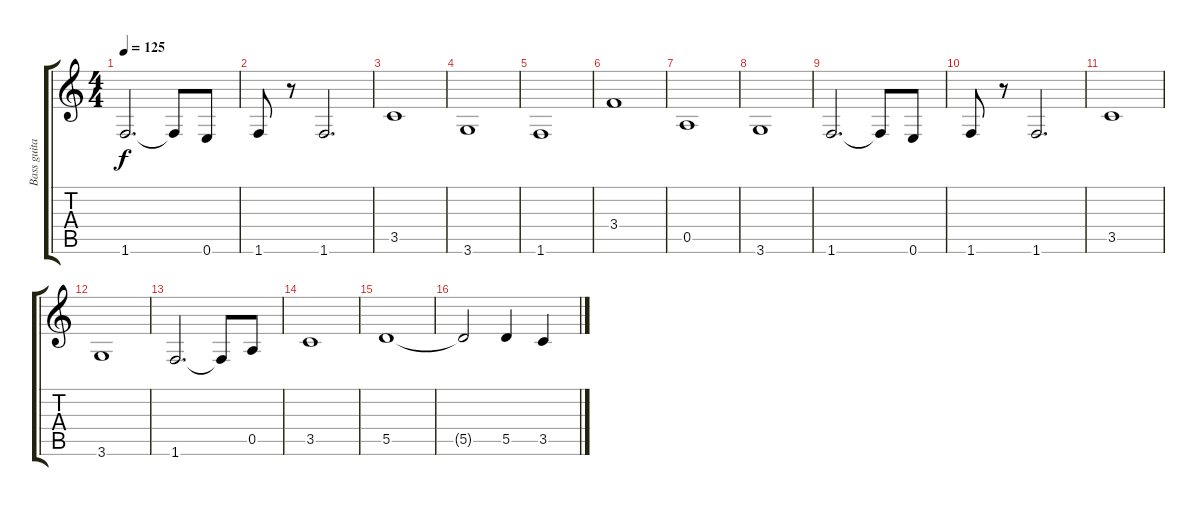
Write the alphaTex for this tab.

\track ("Bass guitar" "Bass guita") {instrument electricbassfinger}
\staff {score tabs}
\tuning (E4 B3 G3 D3 A2 E2) {hide}
\ts (4 4)
\tempo 125
\clef g2
\ks c
1.6.2{d dy f} 1.6{t}.8 0.6.8 |
1.6.8 r.8 1.6.2{d} |
3.5.1 |
3.6.1 |
1.6.1 |
3.4.1 |
0.5.1 |
3.6.1 |
1.6.2{d} 1.6{t}.8 0.6.8 |
1.6.8 r.8 1.6.2{d} |
3.5.1 |
3.6.1 |
1.6.2{d} 1.6{t}.8 0.5.8 |
3.5.1 |
5.5.1 |
5.5{t}.2 5.5.4 3.5.4
